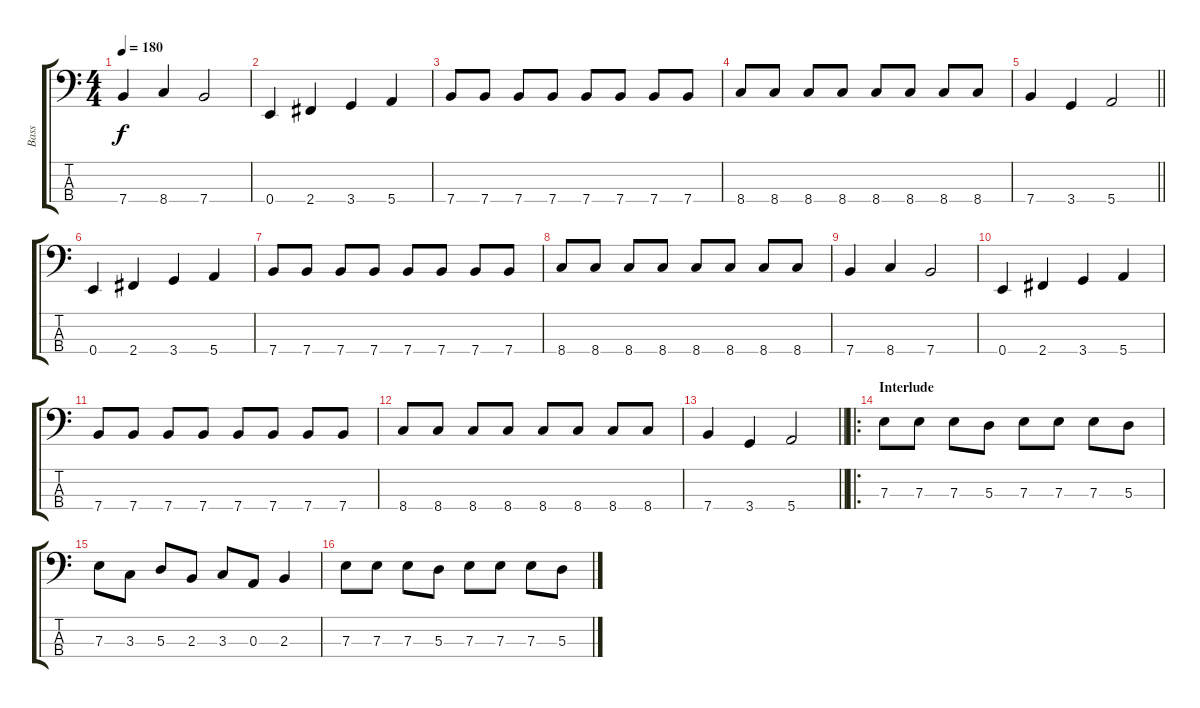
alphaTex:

\track ("Bass" "Bass") {instrument electricbassfinger}
\staff {score tabs}
\tuning (G2 D2 A1 E1) {hide}
\ts (4 4)
\tempo 180
\clef f4
\ks c
7.4.4{dy f} 8.4.4 7.4.2 |
0.4.4 2.4.4 3.4.4 5.4.4 |
7.4.8 7.4.8 7.4.8 7.4.8 7.4.8 7.4.8 7.4.8 7.4.8 |
8.4.8 8.4.8 8.4.8 8.4.8 8.4.8 8.4.8 8.4.8 8.4.8 |
\barLineRight lightlight
7.4.4 3.4.4 5.4.2 |
0.4.4 2.4.4 3.4.4 5.4.4 |
7.4.8 7.4.8 7.4.8 7.4.8 7.4.8 7.4.8 7.4.8 7.4.8 |
8.4.8 8.4.8 8.4.8 8.4.8 8.4.8 8.4.8 8.4.8 8.4.8 |
7.4.4 8.4.4 7.4.2 |
0.4.4 2.4.4 3.4.4 5.4.4 |
7.4.8 7.4.8 7.4.8 7.4.8 7.4.8 7.4.8 7.4.8 7.4.8 |
8.4.8 8.4.8 8.4.8 8.4.8 8.4.8 8.4.8 8.4.8 8.4.8 |
\barLineRight lightlight
7.4.4 3.4.4 5.4.2 |
\ro
\section ("" "Interlude")
7.3.8 7.3.8 7.3.8 5.3.8 7.3.8 7.3.8 7.3.8 5.3.8 |
7.3.8 3.3.8 5.3.8 2.3.8 3.3.8 0.3.8 2.3.4 |
7.3.8 7.3.8 7.3.8 5.3.8 7.3.8 7.3.8 7.3.8 5.3.8
